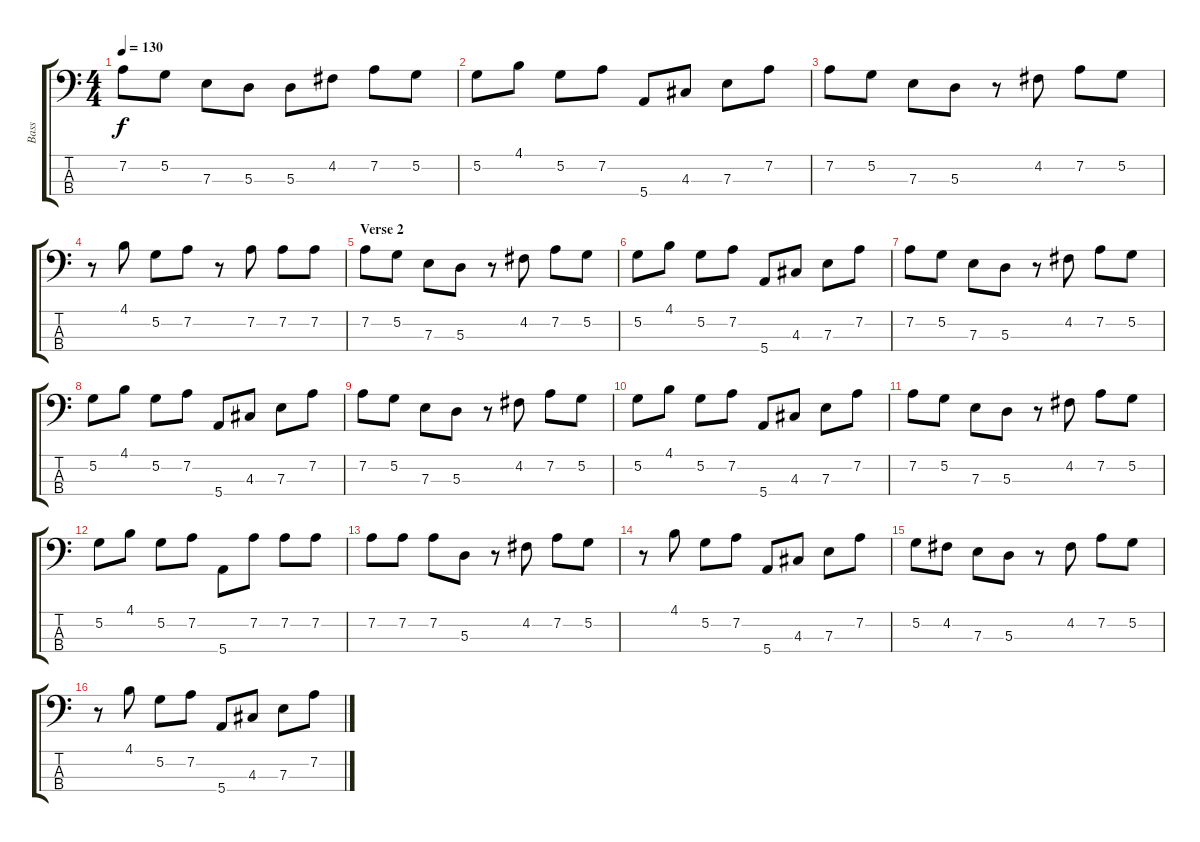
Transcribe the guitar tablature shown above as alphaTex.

\track ("Bass" "Bass") {instrument electricbasspick}
\staff {score tabs}
\tuning (G2 D2 A1 E1) {hide}
\ts (4 4)
\tempo 130
\clef f4
\ks c
7.2.8{dy f} 5.2.8 7.3.8 5.3.8 5.3.8 4.2.8 7.2.8 5.2.8 |
5.2.8 4.1.8 5.2.8 7.2.8 5.4.8 4.3.8 7.3.8 7.2.8 |
7.2.8 5.2.8 7.3.8 5.3.8 r.8 4.2.8 7.2.8 5.2.8 |
r.8 4.1.8 5.2.8 7.2.8 r.8 7.2.8 7.2.8 7.2.8 |
\section ("" "Verse 2")
7.2.8 5.2.8 7.3.8 5.3.8 r.8 4.2.8 7.2.8 5.2.8 |
5.2.8 4.1.8 5.2.8 7.2.8 5.4.8 4.3.8 7.3.8 7.2.8 |
7.2.8 5.2.8 7.3.8 5.3.8 r.8 4.2.8 7.2.8 5.2.8 |
5.2.8 4.1.8 5.2.8 7.2.8 5.4.8 4.3.8 7.3.8 7.2.8 |
7.2.8 5.2.8 7.3.8 5.3.8 r.8 4.2.8 7.2.8 5.2.8 |
5.2.8 4.1.8 5.2.8 7.2.8 5.4.8 4.3.8 7.3.8 7.2.8 |
7.2.8 5.2.8 7.3.8 5.3.8 r.8 4.2.8 7.2.8 5.2.8 |
5.2.8 4.1.8 5.2.8 7.2.8 5.4.8 7.2.8 7.2.8 7.2.8 |
7.2.8 7.2.8 7.2.8 5.3.8 r.8 4.2.8 7.2.8 5.2.8 |
r.8 4.1.8 5.2.8 7.2.8 5.4.8 4.3.8 7.3.8 7.2.8 |
5.2.8 4.2.8 7.3.8 5.3.8 r.8 4.2.8 7.2.8 5.2.8 |
r.8 4.1.8 5.2.8 7.2.8 5.4.8 4.3.8 7.3.8 7.2.8
